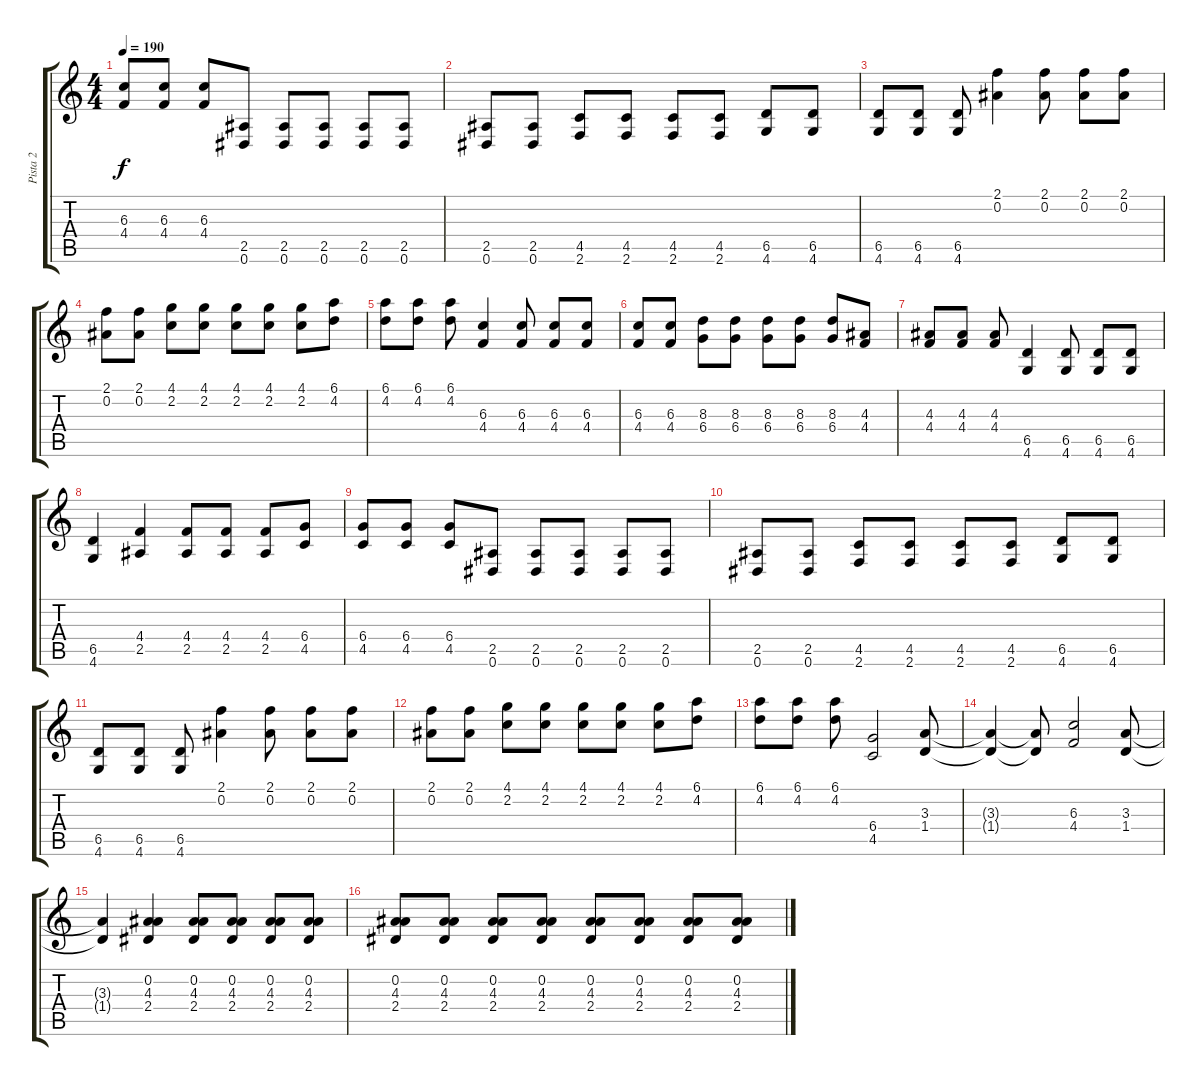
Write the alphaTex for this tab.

\track ("Pista 2" "Pista 2") {instrument distortionguitar}
\staff {score tabs}
\tuning (Eb4 Bb3 Gb3 Db3 Ab2 Eb2) {hide}
\ts (4 4)
\tempo 190
\clef g2
\ks c
(6.3 4.4).8{dy f} (6.3 4.4).8 (6.3 4.4).8 (2.5 0.6).8 (2.5 0.6).8 (2.5 0.6).8 (2.5 0.6).8 (2.5 0.6).8 |
(2.5 0.6).8 (2.5 0.6).8 (4.5 2.6).8 (4.5 2.6).8 (4.5 2.6).8 (4.5 2.6).8 (6.5 4.6).8 (6.5 4.6).8 |
(6.5 4.6).8 (6.5 4.6).8 (6.5 4.6).8 (2.1 0.2).4 (2.1 0.2).8 (2.1 0.2).8 (2.1 0.2).8 |
(2.1 0.2).8 (2.1 0.2).8 (4.1 2.2).8 (4.1 2.2).8 (4.1 2.2).8 (4.1 2.2).8 (4.1 2.2).8 (6.1 4.2).8 |
(6.1 4.2).8 (6.1 4.2).8 (6.1 4.2).8 (6.3 4.4).4 (6.3 4.4).8 (6.3 4.4).8 (6.3 4.4).8 |
(6.3 4.4).8 (6.3 4.4).8 (8.3 6.4).8 (8.3 6.4).8 (8.3 6.4).8 (8.3 6.4).8 (8.3 6.4).8 (4.3 4.4).8 |
(4.3 4.4).8 (4.3 4.4).8 (4.3 4.4).8 (6.5 4.6).4 (6.5 4.6).8 (6.5 4.6).8 (6.5 4.6).8 |
(6.5 4.6).4 (4.4 2.5).4 (4.4 2.5).8 (4.4 2.5).8 (4.4 2.5).8 (6.4 4.5).8 |
(6.4 4.5).8 (6.4 4.5).8 (6.4 4.5).8 (2.5 0.6).8 (2.5 0.6).8 (2.5 0.6).8 (2.5 0.6).8 (2.5 0.6).8 |
(2.5 0.6).8 (2.5 0.6).8 (4.5 2.6).8 (4.5 2.6).8 (4.5 2.6).8 (4.5 2.6).8 (6.5 4.6).8 (6.5 4.6).8 |
(6.5 4.6).8 (6.5 4.6).8 (6.5 4.6).8 (2.1 0.2).4 (2.1 0.2).8 (2.1 0.2).8 (2.1 0.2).8 |
(2.1 0.2).8 (2.1 0.2).8 (4.1 2.2).8 (4.1 2.2).8 (4.1 2.2).8 (4.1 2.2).8 (4.1 2.2).8 (6.1 4.2).8 |
(6.1 4.2).8 (6.1 4.2).8 (6.1 4.2).8 (6.4 4.5).2 (3.3 1.4).8 |
(3.3{t} 1.4{t}).4 (3.3{t} 1.4{t}).8 (6.3 4.4).2 (3.3 1.4).8 |
(3.3{t} 1.4{t}).4 (0.2 4.3 2.4).4 (0.2 4.3 2.4).8 (0.2 4.3 2.4).8 (0.2 4.3 2.4).8 (0.2 4.3 2.4).8 |
(0.2 4.3 2.4).8 (0.2 4.3 2.4).8 (0.2 4.3 2.4).8 (0.2 4.3 2.4).8 (0.2 4.3 2.4).8 (0.2 4.3 2.4).8 (0.2 4.3 2.4).8 (0.2 4.3 2.4).8
